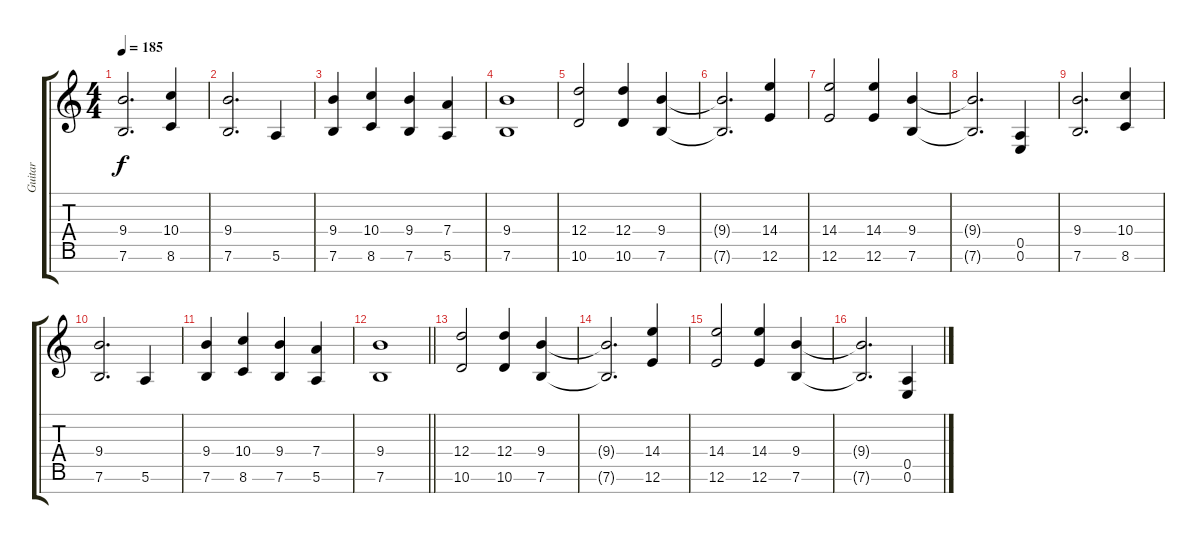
\track ("Guitar" "Guitar") {instrument distortionguitar}
\staff {score tabs}
\tuning (E4 B3 G3 D3 A2 E2 B1) {hide}
\ts (4 4)
\tempo 185
\clef g2
\ks c
(9.4 7.6).2{d dy f} (10.4 8.6).4 |
(9.4 7.6).2{d} 5.6.4 |
(9.4 7.6).4 (10.4 8.6).4 (9.4 7.6).4 (7.4 5.6).4 |
(9.4 7.6).1 |
(12.4 10.6).2 (12.4 10.6).4 (9.4 7.6).4 |
(9.4{t} 7.6{t}).2{d} (14.4 12.6).4 |
(14.4 12.6).2 (14.4 12.6).4 (9.4 7.6).4 |
(9.4{t} 7.6{t}).2{d} (0.5 0.6).4 |
(9.4 7.6).2{d} (10.4 8.6).4 |
(9.4 7.6).2{d} 5.6.4 |
(9.4 7.6).4 (10.4 8.6).4 (9.4 7.6).4 (7.4 5.6).4 |
\barLineRight lightlight
(9.4 7.6).1 |
(12.4 10.6).2 (12.4 10.6).4 (9.4 7.6).4 |
(9.4{t} 7.6{t}).2{d} (14.4 12.6).4 |
(14.4 12.6).2 (14.4 12.6).4 (9.4 7.6).4 |
(9.4{t} 7.6{t}).2{d} (0.5 0.6).4
